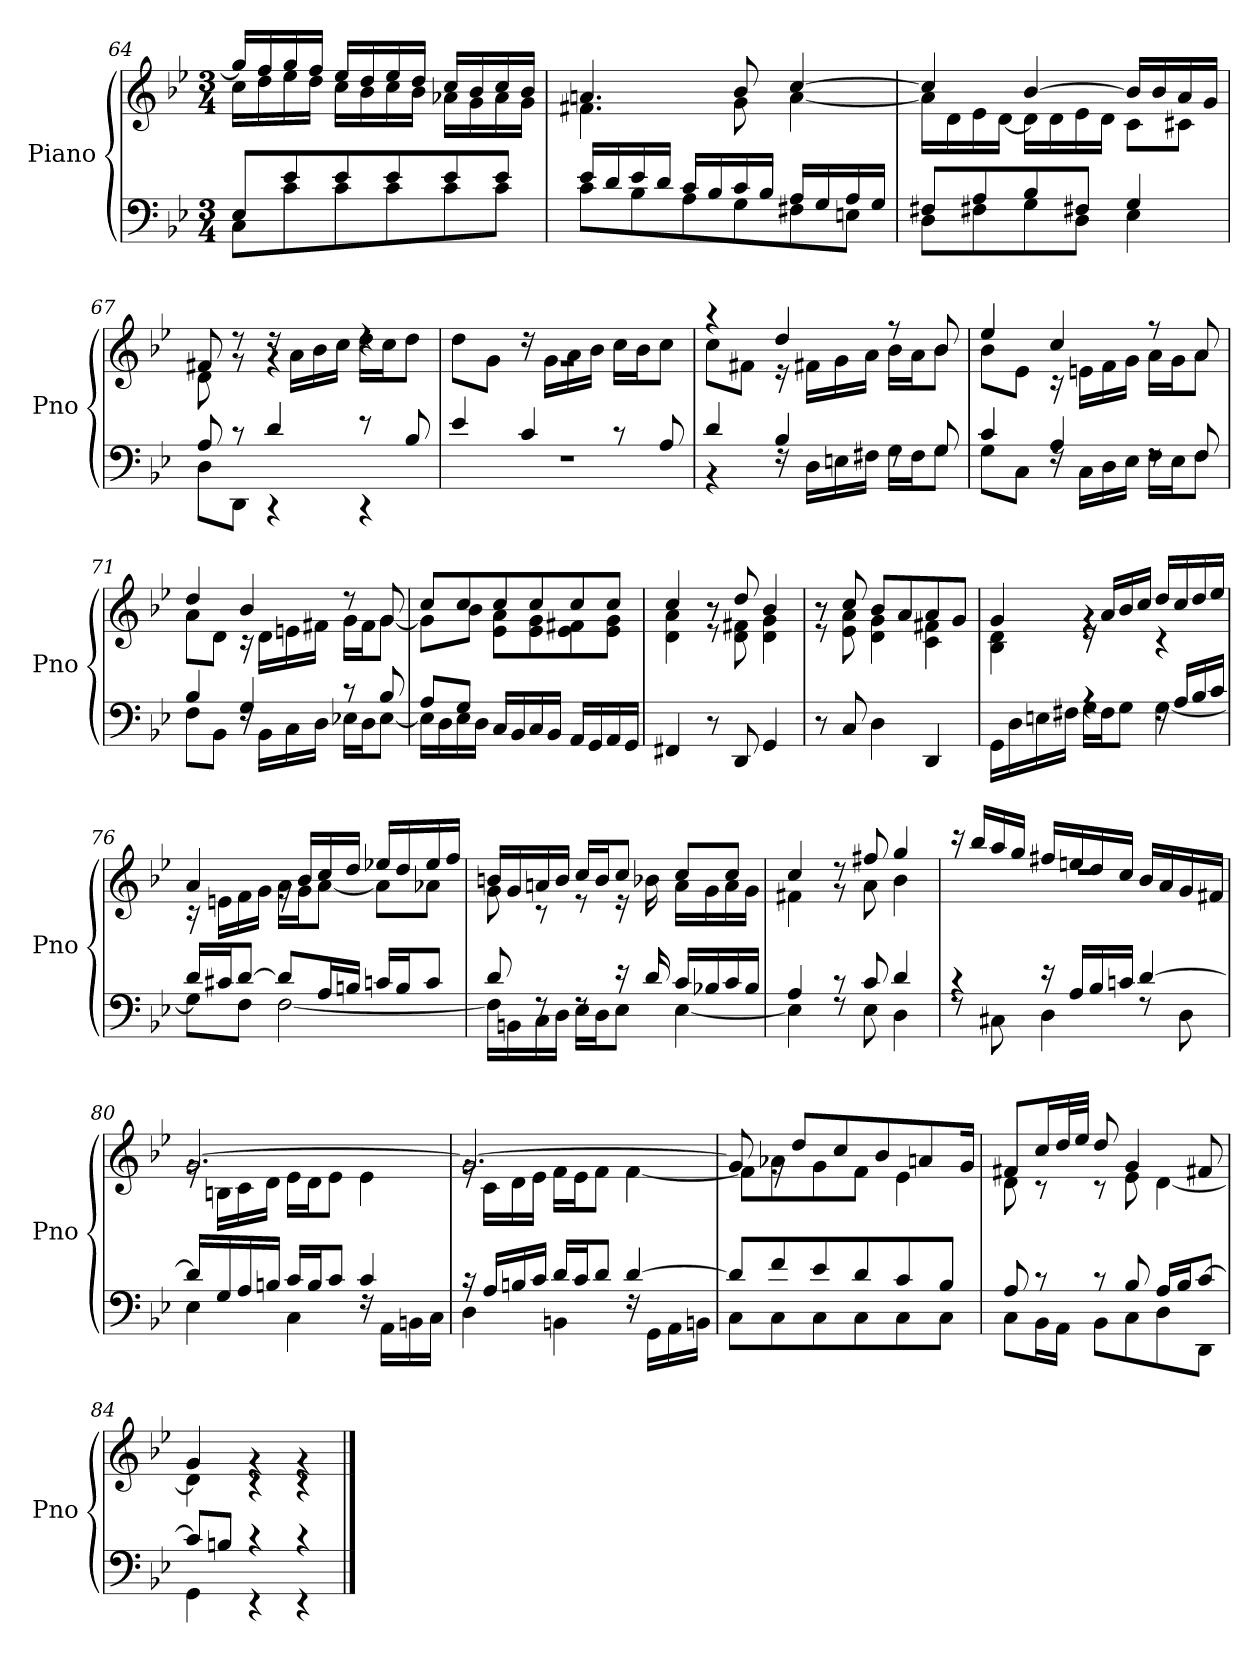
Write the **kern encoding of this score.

**kern	**kern
*part1	*part1
*staff2	*staff1
*I"Piano	*
*I'Pno	*
!!LO:LB:g=z
*clefF4	*clefG2
*k[b-e-]	*k[b-e-]
*M3/4	*M3/4
=64	=64
*^	*^
8E-/L	8C\L	16gg/LL]	16cc\LL
.	.	16ff/	16dd\
8e-/	8c\	16gg/	16ee-\
.	.	16ff/JJ	16dd\JJ
8e-/	8c\	16ee-/LL	16cc\LL
.	.	16dd/	16b-\
8e-/	8c\	16ee-/	16cc\
.	.	16dd/JJ	16b-\JJ
8e-/	8c\	16cc/LL	16a-X\LL
.	.	16b-/	16g\
8e-/J	8c\J	16cc/	16a-\
.	.	16b-/JJ	16g\JJ
=65	=65	=65	=65
16e-/LL	8c\L	4.an/	4.f#X\
16d/	.	.	.
16e-/	8B-\	.	.
16d/JJ	.	.	.
16c/LL	8A\	.	.
16B-/	.	.	.
16c/	8G\	8b-/	8g\
16B-/JJ	.	.	.
16A/LL	8F#X\	[4cc/	[4a\
16G/	.	.	.
16A/	8En\J	.	.
16G/JJ	.	.	.
=66	=66	=66	=66
8F#X/L	8D\L	4cc/]	16a\LL]
.	.	.	16d\
8A/	8F#X\	.	16e-\
.	.	.	[16d\JJ
8B-/	8G\	[4b-/	16d\LL]
.	.	.	16d\
8F#X/J	8D\J	.	16e-\
.	.	.	16d\JJ
4G/	4E-\	16b-/LL]	8c\L
.	.	16b-/	.
.	.	16a/	8c#X\J
.	.	16g/JJ	.
!!LO:LB:g=z	!!
=67	=67	=67	=67
8A/	8D\L	8f#X/	8d\
8r	8DD\J	8rg	8rdd
4d/	4r	4rg	16rdd
.	.	.	16a\LL
.	.	.	16b-\
.	.	.	16cc\JJ
8r	4r	4rdd	16dd\LL
.	.	.	16cc\J
8B-/	.	.	8dd\J
=68	=68	=68	=68
4e-/	2.rF	2.rg	8dd\L
.	.	.	8g\J
4c/	.	.	16rdd
.	.	.	16g\LL
.	.	.	16a\
.	.	.	16b-\JJ
8r	.	.	16cc\LL
.	.	.	16b-\J
8A/	.	.	8cc\J
=69	=69	=69	=69
4d/	4r	4r	8cc\L
.	.	.	8f#X\J
4B-/	16rF	4dd/	16r
.	16D\LL	.	16f#X\LL
.	16En\	.	16g\
.	16F#X\JJ	.	16a\JJ
8rF	16G\LL	8r	16b-\LL
.	16F#\J	.	16a\J
8G/	8G\J	8b-/	8b-\J
=70	=70	=70	=70
4c/	8G\L	4ee-/	8b-\L
.	8C\J	.	8e-\J
4A/	16rF	4cc/	16r
.	16C\LL	.	16en\LL
.	16D\	.	16f\
.	16E-\JJ	.	16g\JJ
8rF	16F\LL	8r	16a\LL
.	16E-\J	.	16g\J
8F/	8F\J	8a/	8a\J
!!LO:LB:g=z	!!
=71	=71	=71	=71
4B-/	8F\L	4dd/	8a\L
.	8BB-\J	.	8d\J
4G/	16rF	4b-/	16r
.	16BB-\LL	.	16d\LL
.	16C\	.	16en\
.	16D\JJ	.	16f#X\JJ
8r	16E-X\LL	8r	16g\LL
.	16D\J	.	16f#\J
8B-/	[8E-\J	8g/	[8g\J
=72	=72	=72	=72
8A/L	16E-\LL]	8cc/L	8g\L]
.	16D\	.	.
8G/J	16E-\	8cc/	8b-\J
.	16D\JJ	.	.
16C/LL	2ryy	8cc/	8e-\ 8a\L
16BB-/	.	.	.
16C/	.	8cc/	8e-\ 8g\
16BB-/JJ	.	.	.
16AA/LL	.	8cc/	8e-\ 8f#X\
16GG/	.	.	.
16AA/	.	8cc/J	8e-\ 8g\J
16GG/JJ	.	.	.
*v	*v	*	*
=73	=73	=73
*	*	*^
4FF#X/	4cc/	4d\ 4a\	4ryy
8r	8r	8r	8re
8DD/	8dd/	8d\ 8f#X\	4.ryy
4GG/	4b-/	4d\ 4g\	.
=74	=74	=74	=74
8r	8r	8r	8re
8C/	8cc/	8e-\ 8a\	2ryy
4D\	8b-/L	4d\ 4g\	.
.	8a/	.	.
4DD/	8a/	4c\ 4f#X\	.
.	8g/J	.	8ryy
*	*	*v	*v
!!LO:PB:g=z
=75	=75	=75
*^	*	*
16GG\LL	4ryy	4g/	4B-\ 4d\
16D\	.	.	.
16En\	.	.	.
16F#X\JJ	.	.	.
4rA	16G\LL	16re	4rg
.	16F#\J	16a/LL	.
.	8G\J	16b-/	.
.	.	16cc/JJ	.
16rF	[4G\	16dd/LL	4r
16A/LL	.	16cc/	.
16B-/	.	16dd/	.
16c/JJ	.	16ee-/JJ	.
=76	=76	=76	=76
16d/LL	8G\L]	4a/	16r
16c#X/J	.	.	16en\LL
[8d/J	8F\J	.	16f\
.	.	.	16g\JJ
8d/L]	[2F\	16rg	16a\LL
.	.	16b-/LL	16g\J
16A/L	.	16cc/	[8a\J
16Bn/JJ	.	16dd/JJ	.
16cn/LL	.	16ee-X/LL	8a\L]
16B/J	.	16dd/	.
8c/J	.	16ee-/	8a-X\J
.	.	16ff/JJ	.
=77	=77	=77	=77
8d/	16F\LL]	16bn/LL	8g\
.	16BBn\	16g/	.
8rF	16C\	16an/	8r
.	16D\JJ	16b/JJ	.
8rF	16E-\LL	16cc/LL	8r
.	16D\J	16b/J	.
16r	8E-\J	8cc/J	16r
16d/	.	.	16b-X\
16c/LL	[4E-\	8cc/L	16a\LL
16B-X/	.	.	16g\
16c/	.	8cc/J	16a\
16B-/JJ	.	.	16g\JJ
!!LO:LB:g=z	!!
=78	=78	=78	=78
4A/	4E-\]	4cc/	4f#X\
8r	8rF	8rg	8rdd
8c/	8E-\	8ff#X/	8a\
4d/	4D\	4gg/	4b-\
=79	=79	=79	=79
4r	8rF	16r	2.rdd
.	.	16bb-/LL	.
.	8C#X\	16aa/	.
.	.	16gg/JJ	.
16r	4D\	16ff#X/LL	.
16A/LL	.	16een/	.
16B-/	.	16dd/	.
16cn/JJ	.	16cc/JJ	.
[4d/	8rF	16b-/LL	.
.	.	16a/	.
.	8D\	16g/	.
.	.	16f#X/JJ	.
=80	=80	=80	=80
16d/LL]	4E-\	[2.g/	16rg
16G/	.	.	16Bn\LL
16A/	.	.	16c\
16Bn/JJ	.	.	16d\JJ
16c/LL	4C\	.	16e-\LL
16B/J	.	.	16d\J
8c/J	.	.	8e-\J
4c/	16rF	.	4e-\
.	16AA\LL	.	.
.	16BBn\	.	.
.	16C\JJ	.	.
!!LO:LB:g=z	!!
=81	=81	=81	=81
16r	4D\	2.g/_	16rg
16A/LL	.	.	16c\LL
16Bn/	.	.	16d\
16c/JJ	.	.	16e-\JJ
16d/LL	4BBn\	.	16f\LL
16c/J	.	.	16e-\J
8d/J	.	.	8f\J
[4d/	16rF	.	[4f\
.	16GG\LL	.	.
.	16AA\	.	.
.	16BBn\JJ	.	.
=82	=82	=82	=82
8d/L]	8C\L	8g/]	8f\L]
8f/	8C\	16rg	8a-X\
.	.	8dd/L	.
8e-/	8C\	.	8g\
.	.	8cc/	.
8d/	8C\	.	8f\J
.	.	8b-/	.
8c/	8C\	.	4e-\
.	.	8an/	.
8B-/J	8C\J	.	.
.	.	16g/Jk	.
=83	=83	=83	=83
8A/	8C\L	8f#X/L	8d\
8r	16BB-\L	16cc/L	8r
.	16AA\JJ	32dd/L	.
.	.	32ee-/JJJ	.
8r	8BB-\L	8dd/	8r
*	*	*MM86	*
8B-/	8C\	4g/	8e-\
*	*	*MM76	*
16A/LL	8D\	.	[4d\
16B-/J	.	.	.
*	*	*MM56	*
[8c/J	8DD\J	8f#X/	.
=84	=84	=84	=84
*	*	*MM32	*
8c/L]	4GG\	4g/	4d\]
8Bn/J	.	.	.
4r	4r	4rg	4r
4r	4r	4rg	4r
*v	*v	*	*
*	*v	*v
==	==
*-	*-
